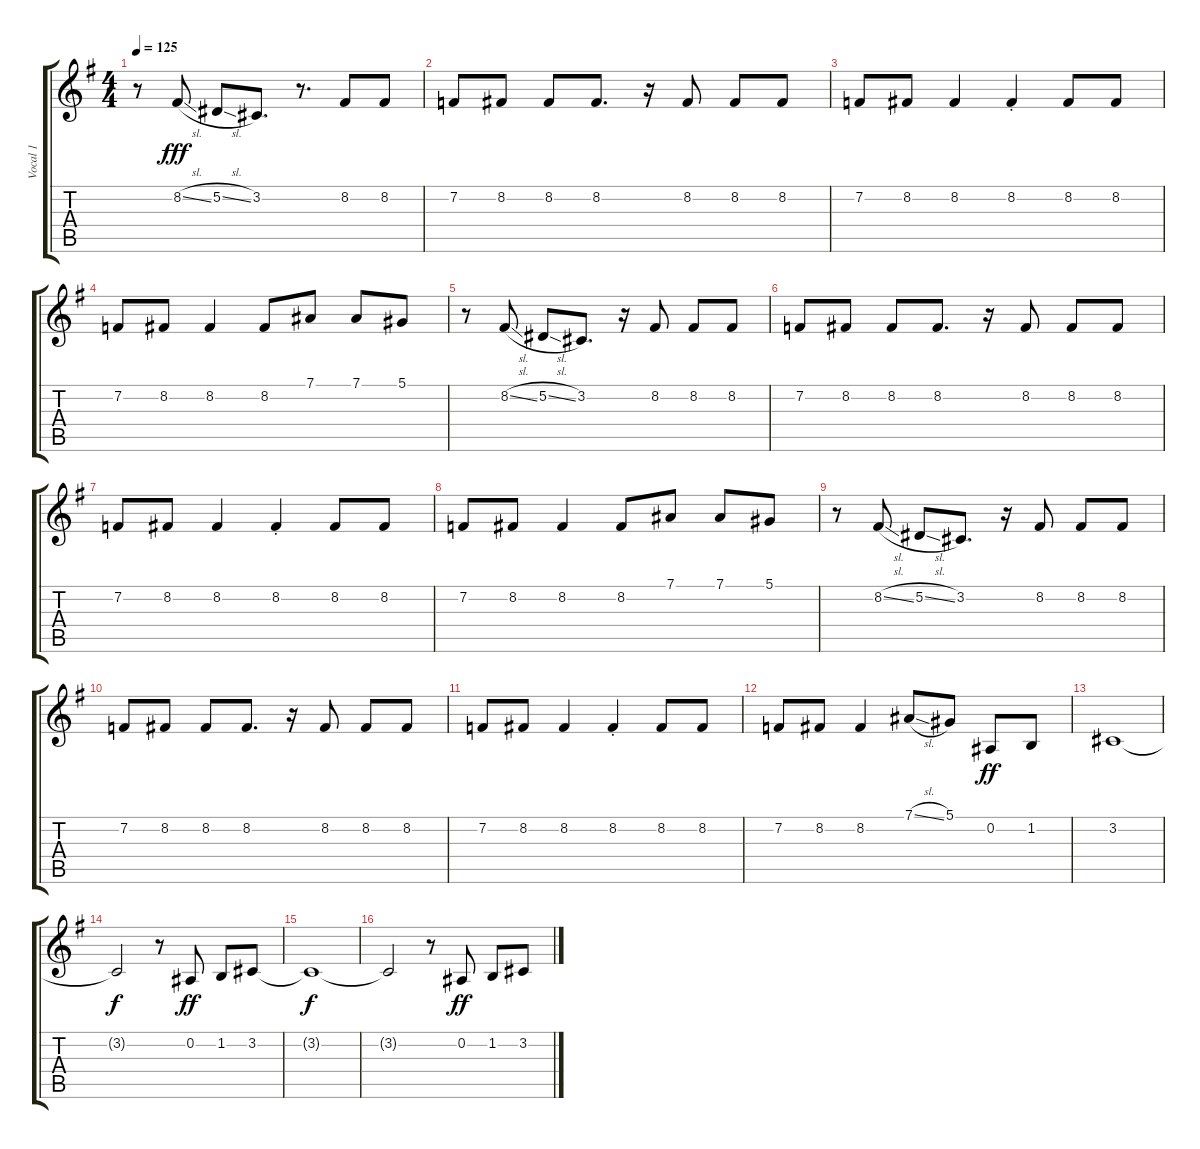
\track ("Vocal 1" "Vocal 1") {instrument baritonesax}
\staff {score tabs}
\tuning (Eb4 Bb3 Gb3 Db3 Ab2 Eb2) {hide}
\ts (4 4)
\tempo 125
\clef g2
\ks eminor
r.8{dy fff} 8.2{sl}.8 5.2{sl}.8 3.2.8{d} r.8{d} 8.2.8 8.2.8 |
7.2.8 8.2.8 8.2.8 8.2.8{d} r.16 8.2.8 8.2.8 8.2.8 |
7.2.8 8.2.8 8.2.4 8.2{st}.4 8.2.8 8.2.8 |
7.2.8 8.2.8 8.2.4 8.2.8 7.1.8 7.1.8 5.1.8 |
r.8 8.2{sl}.8 5.2{sl}.8 3.2.8{d} r.16 8.2.8 8.2.8 8.2.8 |
7.2.8 8.2.8 8.2.8 8.2.8{d} r.16 8.2.8 8.2.8 8.2.8 |
7.2.8 8.2.8 8.2.4 8.2{st}.4 8.2.8 8.2.8 |
7.2.8 8.2.8 8.2.4 8.2.8 7.1.8 7.1.8 5.1.8 |
r.8 8.2{sl}.8 5.2{sl}.8 3.2.8{d} r.16 8.2.8 8.2.8 8.2.8 |
7.2.8 8.2.8 8.2.8 8.2.8{d} r.16 8.2.8 8.2.8 8.2.8 |
7.2.8 8.2.8 8.2.4 8.2{st}.4 8.2.8 8.2.8 |
7.2.8 8.2.8 8.2.4 7.1{sl}.8 5.1.8 0.2.8{dy ff} 1.2.8 |
3.2.1 |
3.2{t}.2{dy f} r.8 0.2.8{dy ff} 1.2.8 3.2.8 |
3.2{t}.1{dy f} |
3.2{t}.2 r.8 0.2.8{dy ff} 1.2.8 3.2.8
